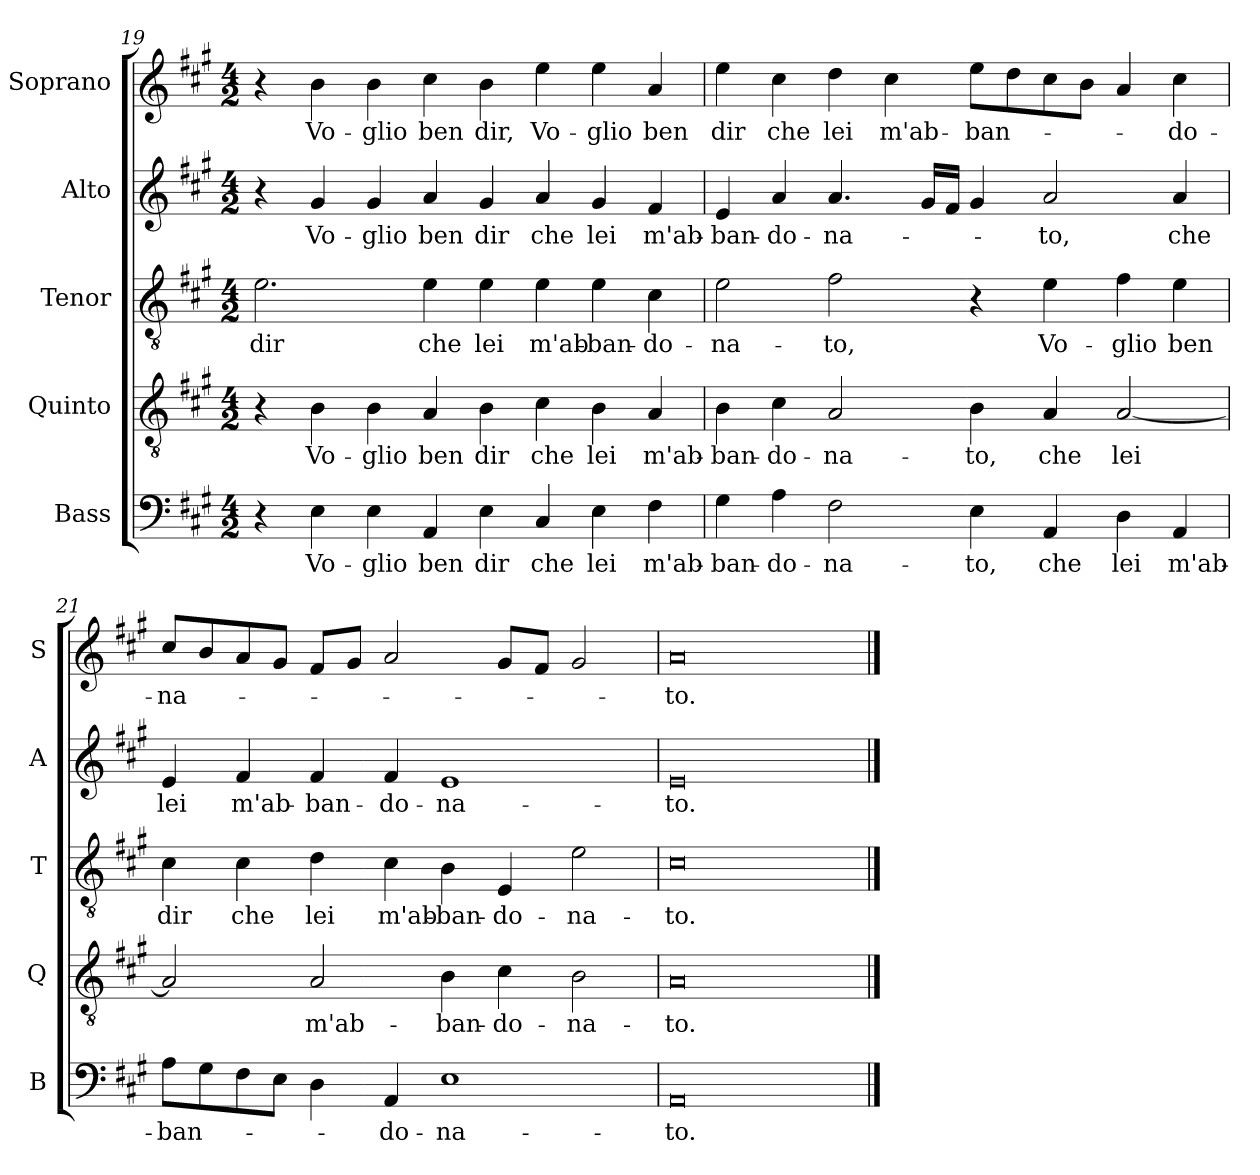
**kern	**text	**kern	**text	**kern	**text	**kern	**text	**kern	**text
*part5	*part5	*part4	*part4	*part3	*part3	*part2	*part2	*part1	*part1
*staff5	*staff5	*staff4	*staff4	*staff3	*staff3	*staff2	*staff2	*staff1	*staff1
*I"Bass	*	*I"Quinto	*	*I"Tenor	*	*I"Alto	*	*I"Soprano	*
*I'B	*	*I'Q	*	*I'T	*	*I'A	*	*I'S	*
!!LO:LB:g=z
*clefF4	*	*clefGv2	*	*clefGv2	*	*clefG2	*	*clefG2	*
*k[f#c#g#]	*	*k[f#c#g#]	*	*k[f#c#g#]	*	*k[f#c#g#]	*	*k[f#c#g#]	*
*A:	*	*A:	*	*A:	*	*A:	*	*A:	*
*M4/2	*	*M4/2	*	*M4/2	*	*M4/2	*	*M4/2	*
=19	=19	=19	=19	=19	=19	=19	=19	=19	=19
!	!	!	!	!	!LO:LY:b	!	!	!	!
4r	.	4r	.	2.e\	dir	4r	.	4r	.
!	!LO:LY:b	!	!LO:LY:b	!	!	!	!LO:LY:b	!	!LO:LY:b
4E\	Vo-	4B\	Vo-	.	.	4g#/	Vo-	4b\	Vo-
!	!LO:LY:b	!	!LO:LY:b	!	!	!	!LO:LY:b	!	!LO:LY:b
4E\	-glio	4B\	-glio	.	.	4g#/	-glio	4b\	-glio
!	!LO:LY:b	!	!LO:LY:b	!	!LO:LY:b	!	!LO:LY:b	!	!LO:LY:b
4AA/	ben	4A/	ben	4e\	che	4a/	ben	4cc#\	ben
!	!LO:LY:b	!	!LO:LY:b	!	!LO:LY:b	!	!LO:LY:b	!	!LO:LY:b
4E\	dir	4B\	dir	4e\	lei	4g#/	dir	4b\	dir,
!	!LO:LY:b	!	!LO:LY:b	!	!LO:LY:b	!	!LO:LY:b	!	!LO:LY:b
4C#/	che	4c#\	che	4e\	m'ab-	4a/	che	4ee\	Vo-
!	!LO:LY:b	!	!LO:LY:b	!	!LO:LY:b	!	!LO:LY:b	!	!LO:LY:b
4E\	lei	4B\	lei	4e\	-ban-	4g#/	lei	4ee\	-glio
!	!LO:LY:b	!	!LO:LY:b	!	!LO:LY:b	!	!LO:LY:b	!	!LO:LY:b
4F#\	m'ab-	4A/	m'ab-	4c#\	-do-	4f#/	m'ab-	4a/	ben
=20	=20	=20	=20	=20	=20	=20	=20	=20	=20
!	!LO:LY:b	!	!LO:LY:b	!	!LO:LY:b	!	!LO:LY:b	!	!LO:LY:b
4G#\	-ban-	4B\	-ban-	2e\	-na-	4e/	-ban-	4ee\	dir
!	!LO:LY:b	!	!LO:LY:b	!	!	!	!LO:LY:b	!	!LO:LY:b
4A\	-do-	4c#\	-do-	.	.	4a/	-do-	4cc#\	che
!	!LO:LY:b	!	!LO:LY:b	!	!LO:LY:b	!	!LO:LY:b	!	!LO:LY:b
2F#\	-na-	2A/	-na-	2f#\	-to,	4.a/	-na-	4dd\	lei
!	!	!	!	!	!	!	!	!	!LO:LY:b
.	.	.	.	.	.	.	.	4cc#\	m'ab-
.	.	.	.	.	.	16g#/LL	.	.	.
.	.	.	.	.	.	16f#/JJ	.	.	.
!	!LO:LY:b	!	!LO:LY:b	!	!	!	!	!	!LO:LY:b
4E\	-to,	4B\	-to,	4r	.	4g#/	.	8ee\L	-ban-
.	.	.	.	.	.	.	.	8dd\	.
!	!LO:LY:b	!	!LO:LY:b	!	!LO:LY:b	!	!LO:LY:b	!	!
4AA/	che	4A/	che	4e\	Vo-	2a/	-to,	8cc#\	.
.	.	.	.	.	.	.	.	8b\J	.
!	!LO:LY:b	!	!LO:LY:b	!	!LO:LY:b	!	!	!	!
4D\	lei	[2A/	lei	4f#\	-glio	.	.	4a/	.
!	!LO:LY:b	!	!	!	!LO:LY:b	!	!LO:LY:b	!	!LO:LY:b
4AA/	m'ab-	.	.	4e\	ben	4a/	che	4cc#\	-do-
=21	=21	=21	=21	=21	=21	=21	=21	=21	=21
!	!LO:LY:b	!	!	!	!LO:LY:b	!	!LO:LY:b	!	!LO:LY:b
8A\L	-ban-	2A/]	.	4c#\	dir	4e/	lei	8cc#/L	-na-
8G#\	.	.	.	.	.	.	.	8b/	.
!	!	!	!	!	!LO:LY:b	!	!LO:LY:b	!	!
8F#\	.	.	.	4c#\	che	4f#/	m'ab-	8a/	.
8E\J	.	.	.	.	.	.	.	8g#/J	.
!	!	!	!LO:LY:b	!	!LO:LY:b	!	!LO:LY:b	!	!
4D\	.	2A/	m'ab-	4d\	lei	4f#/	-ban-	8f#/L	.
.	.	.	.	.	.	.	.	8g#/J	.
!	!LO:LY:b	!	!	!	!LO:LY:b	!	!LO:LY:b	!	!
4AA/	-do-	.	.	4c#\	m'ab-	4f#/	-do-	2a/	.
!	!LO:LY:b	!	!LO:LY:b	!	!LO:LY:b	!	!LO:LY:b	!	!
1E	-na-	4B\	-ban-	4B\	-ban-	1e	-na-	.	.
!	!	!	!LO:LY:b	!	!LO:LY:b	!	!	!	!
.	.	4c#\	-do-	4E/	-do-	.	.	8g#/L	.
.	.	.	.	.	.	.	.	8f#/J	.
!	!	!	!LO:LY:b	!	!LO:LY:b	!	!	!	!
.	.	2B\	-na-	2e\	-na-	.	.	2g#/	.
=22	=22	=22	=22	=22	=22	=22	=22	=22	=22
!	!LO:LY:b	!	!LO:LY:b	!	!LO:LY:b	!	!LO:LY:b	!	!LO:LY:b
0AA	-to.	0A	-to.	0c#	-to.	0e	-to.	0a	-to.
==	==	==	==	==	==	==	==	==	==
*-	*-	*-	*-	*-	*-	*-	*-	*-	*-
